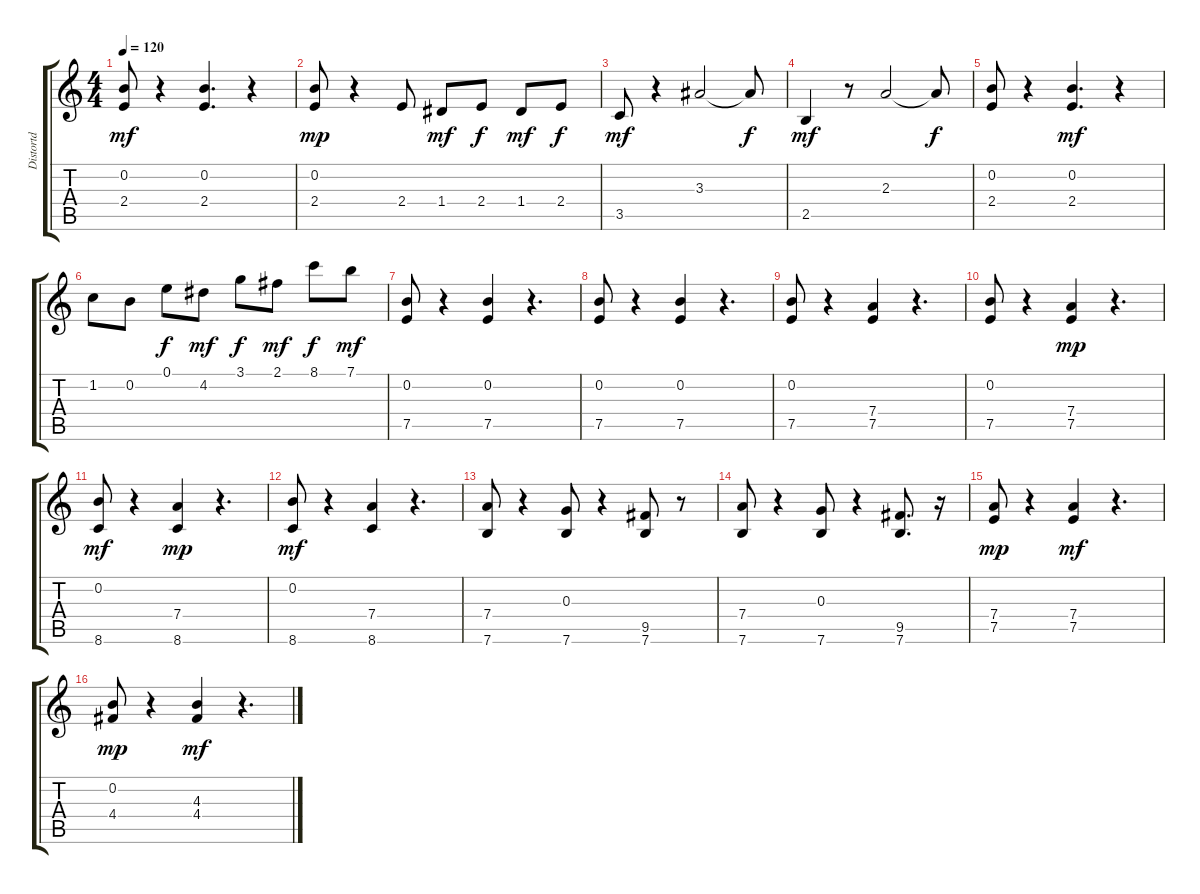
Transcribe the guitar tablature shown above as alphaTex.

\track ("Distortd" "Distortd") {instrument distortionguitar}
\staff {score tabs}
\tuning (E4 B3 G3 D3 A2 E2) {hide}
\ts (4 4)
\tempo 120
\clef g2
\ks c
(0.2 2.4).8{dy mf} r.4 (0.2 2.4).4{d} r.4 |
(0.2 2.4).8{dy mp} r.4 2.4.8 1.4.8{dy mf} 2.4.8{dy f} 1.4.8{dy mf} 2.4.8{dy f} |
3.5.8{dy mf} r.4 3.3.2 3.3{t}.8{dy f} |
2.5.4{dy mf} r.8 2.3.2 2.3{t}.8{dy f} |
(0.2 2.4).8 r.4 (0.2 2.4).4{d dy mf} r.4 |
1.2.8 0.2.8 0.1.8{dy f} 4.2.8{dy mf} 3.1.8{dy f} 2.1.8{dy mf} 8.1.8{dy f} 7.1.8{dy mf} |
(0.2 7.5).8 r.4 (0.2 7.5).4 r.4{d} |
(0.2 7.5).8 r.4 (0.2 7.5).4 r.4{d} |
(0.2 7.5).8 r.4 (7.4 7.5).4 r.4{d} |
(0.2 7.5).8 r.4 (7.4 7.5).4{dy mp} r.4{d} |
(0.2 8.6).8{dy mf} r.4 (7.4 8.6).4{dy mp} r.4{d} |
(0.2 8.6).8{dy mf} r.4 (7.4 8.6).4 r.4{d} |
(7.4 7.6).8 r.4 (0.3 7.6).8 r.4 (9.5 7.6).8 r.8 |
(7.4 7.6).8 r.4 (0.3 7.6).8 r.4 (9.5 7.6).8{d} r.16 |
(7.4 7.5).8{dy mp} r.4 (7.4 7.5).4{dy mf} r.4{d} |
(0.2 4.4).8{dy mp} r.4 (4.3 4.4).4{dy mf} r.4{d}
